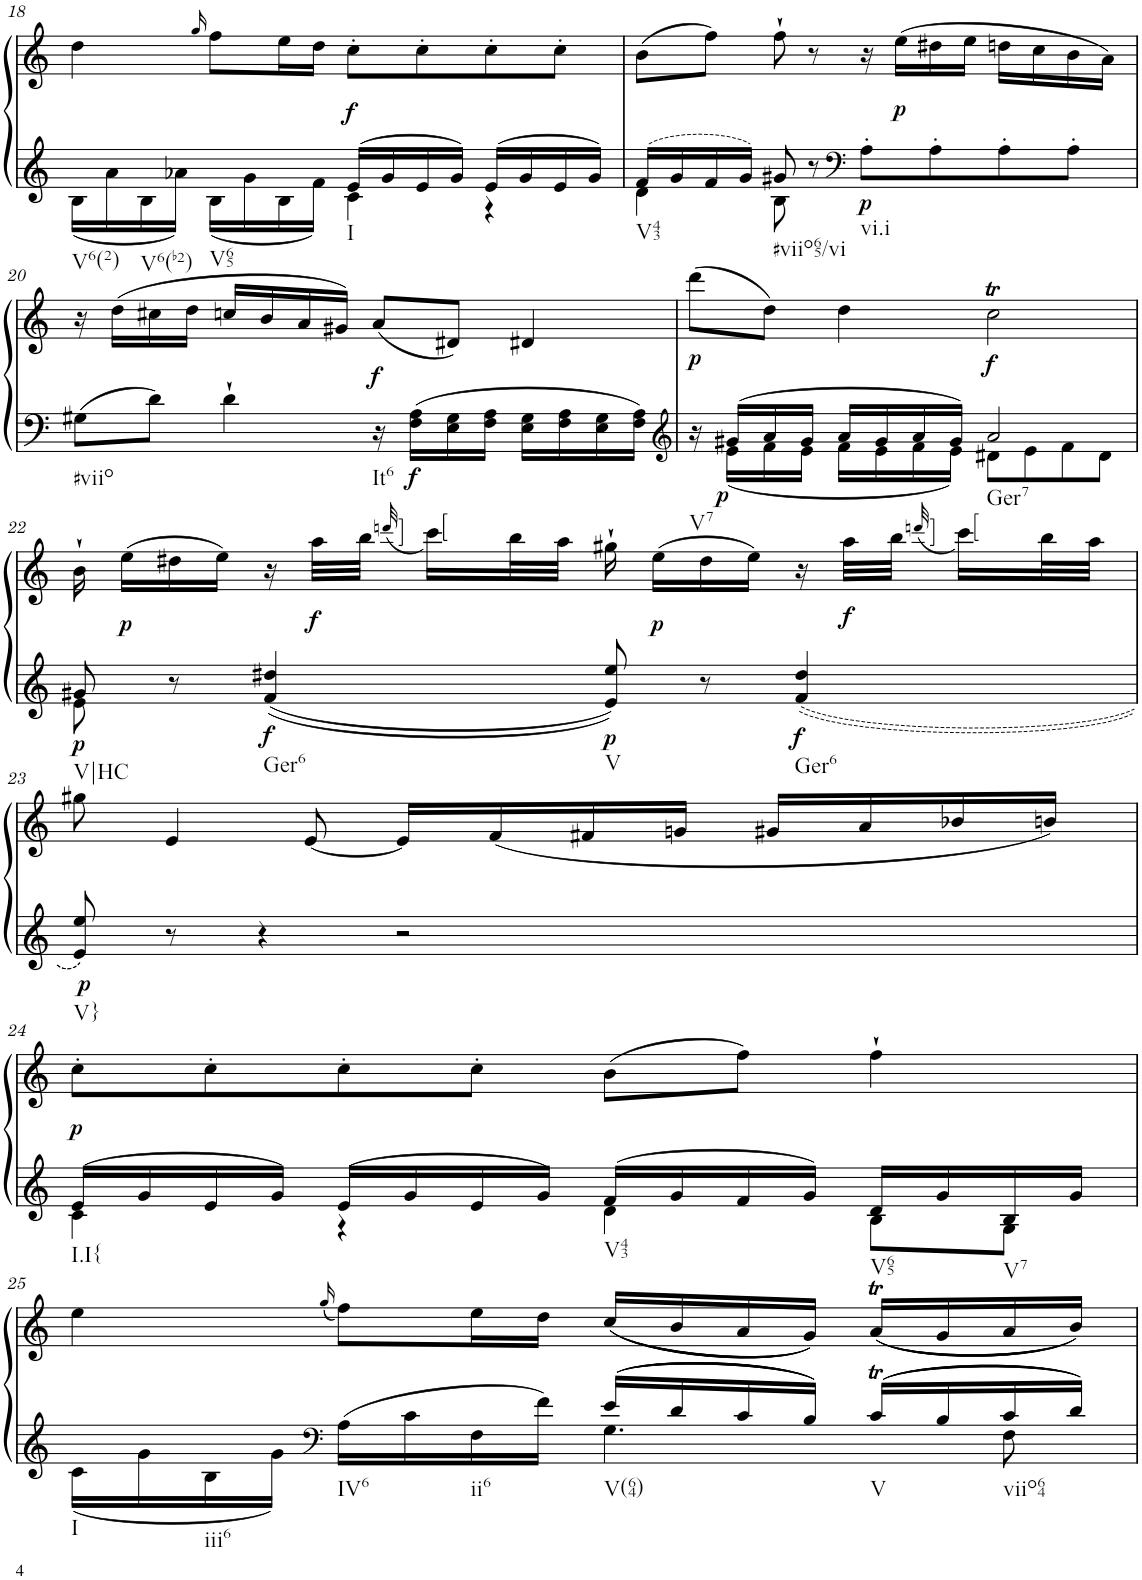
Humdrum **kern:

**kern	**kern	**dynam
*part1	*part1	*part1
*staff2	*staff1	*staff1/2
*I"Klavier linke Hand	*	*
!!LO:PB:g=z
*clefG2	*clefG2	*
*k[]	*k[]	*
*M4/4	*M4/4	*
*met(c)	*met(c)	*
=18	=18	=18
*^	*	*
!LO:TX:b:t=V6(2)	!	!	!
!LO:TX:b:t=V6(b2)	!	!	!
4ryy	16B\LL	4dd\	.
.	16a\	.	.
.	16B\	.	.
.	16a-X\JJ	.	.
.	.	16qgg/	.
!LO:TX:b:t=V65	!	!	!
4ryy	16B\LL	8ff\L	.
.	16g\	.	.
.	16B\	16ee\L	.
.	16f\JJ	16dd\JJ	.
!LO:TX:b:t=I	!	!	!
!	!	!	!LO:DY:b
16e/LL	4c\	8cc'\L	f
16g/	.	.	.
16e/	.	8cc'\	.
16g/JJ	.	.	.
16e/LL	4r	8cc'\	.
16g/	.	.	.
16e/	.	8cc'\J	.
16g/JJ	.	.	.
=19	=19	=19	=19
!LO:TX:b:t=V43	!	!	!
16f/LL	4d\	(8b\L	.
16g/	.	.	.
16f/	.	8ff\J)	.
16g/JJ	.	.	.
!LO:TX:b:t=#viio65/vi	!	!	!
8g#X/	8B\	8ff`\	.
8r	2ryy	8r	.
*clefF4	*	*	*
!LO:TX:b:t=vi.i	!	!	!
!	!	!	!LO:DY:b=2
8A'>\L	.	16r	p
!	!	!	!LO:DY:b
.	.	(16ee\LL	p
8A'>\	.	16dd#X\	.
.	.	16ee\JJ	.
8A'>\	.	16ddn\LL	.
.	.	16cc\	.
8A'>\J	8ryy	16b\	.
.	.	16a\JJ)	.
*v	*v	*	*
!!LO:LB:g=z
=20	=20	=20
!LO:TX:b:t=#viio	!	!
8G#X\L	16r	.
.	(16dd\LL	.
8d\J	16cc#X\	.
.	16dd\JJ	.
4d`\	16ccn/LL	.
.	16b/	.
.	16a/	.
.	16g#X/JJ)	.
!LO:TX:b:t=It6	!	!
!	!	!LO:DY:b
16r	(8a/L	f
!	!	!LO:DY:b=2
16F\ 16A\LL	.	f
16E\ 16G#\	8d#X/J)	.
16F\ 16A\JJ	.	.
16E\ 16G#\LL	4d#X/	.
16F\ 16A\	.	.
16E\ 16G#\	.	.
16F\ 16A\JJ	.	.
=21	=21	=21
*clefG2	*	*
*^	*	*
!LO:TX:b:t=V7	!	!	!
!	!	!	!LO:DY:b
16r	16ryy	(8ddd\L	p
!	!	!	!LO:DY:b=2
16g#X/LL	16e\LL	.	p
16a/	16f\	8dd\J)	.
16g#/JJ	16e\JJ	.	.
16a/LL	16f\LL	4dd\	.
16g#/	16e\	.	.
16a/	16f\	.	.
16g#/JJ	16e\JJ	.	.
!LO:TX:b:t=Ger7	!	!	!
!	!	!	!LO:DY:b
2a/	8d#X\L	2ccT\	f
.	8e\	.	.
.	8f\	.	.
.	8d#\J	.	.
!!LO:LB:g=z
=22	=22	=22	=22
!LO:TX:b:t=V|HC	!	!	!
!	!	!	!LO:DY:b=2
8g#X/	8e\	16b`\	p
!	!	!	!LO:DY:b
.	.	(16ee\LL	p
8r	2..ryy	16dd#X\	.
.	.	16ee\JJ)	.
!LO:TX:b:t=Ger6	!	!	!
!	!	!	!LO:DY:b=2
4f/ 4dd#X/	.	16r	f
!	!	!	!LO:DY:b
.	.	32aa\LLL	f
.	.	32bb\JJJ	.
.	.	(32qdddn/	.
.	.	16ccc\LL)	.
.	.	32bb\L	.
.	.	32aa\JJJ	.
!LO:TX:b:t=V	!	!	!
!	!	!	!LO:DY:b=2
8e/ 8ee/	.	16gg#X`\	p
!	!	!	!LO:DY:b
.	.	(16ee\LL	p
8r	.	16dd#\	.
.	.	16ee\JJ)	.
!LO:TX:b:t=Ger6	!	!	!
!	!	!	!LO:DY:b=2
4f/ 4dd#/	.	16r	f
!	!	!	!LO:DY:b
.	.	32aa\LLL	f
.	.	32bb\JJJ	.
.	.	(32qdddn/	.
.	.	16ccc\LL)	.
.	.	32bb\L	.
.	.	32aa\JJJ	.
*v	*v	*	*
!!LO:LB:g=z
=23	=23	=23
!LO:TX:b:t=V}	!	!
!	!	!LO:DY:b=2
8e/ 8ee/	8gg#X\	p
8r	4e/	.
4r	.	.
.	[8e/	.
2r	16e/LL]	.
.	(16f/	.
.	16f#X/	.
.	16gn/JJ	.
.	16g#X/LL	.
.	16a/	.
.	16b-X/	.
.	16bn/JJ)	.
!!LO:LB:g=z
=24	=24	=24
*^	*	*
!LO:TX:b:t=I.I{	!	!	!
!	!	!	!LO:DY:b
16e/LL	4c\	8cc'\L	p
16g/	.	.	.
16e/	.	8cc'\	.
16g/JJ	.	.	.
16e/LL	4r	8cc'\	.
16g/	.	.	.
16e/	.	8cc'\J	.
16g/JJ	.	.	.
!LO:TX:b:t=V43	!	!	!
16f/LL	4d\	(8b\L	.
16g/	.	.	.
16f/	.	8ff\J)	.
16g/JJ	.	.	.
!LO:TX:b:t=V65	!	!	!
16d/LL	8B\L	4ff`\	.
16g/	.	.	.
!LO:TX:b:t=V7	!	!	!
16B/	8G\J	.	.
16g/JJ	.	.	.
!!LO:LB:g=z
=25	=25	=25	=25
!LO:TX:b:t=I	!	!	!
!LO:TX:b:t=iii6	!	!	!
4ryy	16c\LL	4ee\	.
.	16g\	.	.
.	16B\	.	.
.	16g\JJ	.	.
*clefF4	*	*	*
.	.	(16qgg/	.
!LO:TX:b:t=IV6	!	!	!
16A\LL	4ryy	8ff\L)	.
16c\	.	.	.
!LO:TX:b:t=ii6	!	!	!
16F\	.	16ee\L	.
16f\JJ	.	16dd\JJ	.
!LO:TX:b:t=V(64)	!	!	!
16e/LL	4.G\	((16cc/LL	.
16d/	.	16b/	.
16c/	.	16a/	.
16B/JJ	.	16g/JJ))	.
!LO:TX:b:t=V	!	!	!
16cT/LL	.	((16aT/LL	.
16B/	.	16g/	.
!LO:TX:b:t=viio64	!	!	!
16c/	8F\	16a/	.
16d/JJ	.	16b/JJ))	.
*v	*v	*	*
=	=	=
*-	*-	*-
